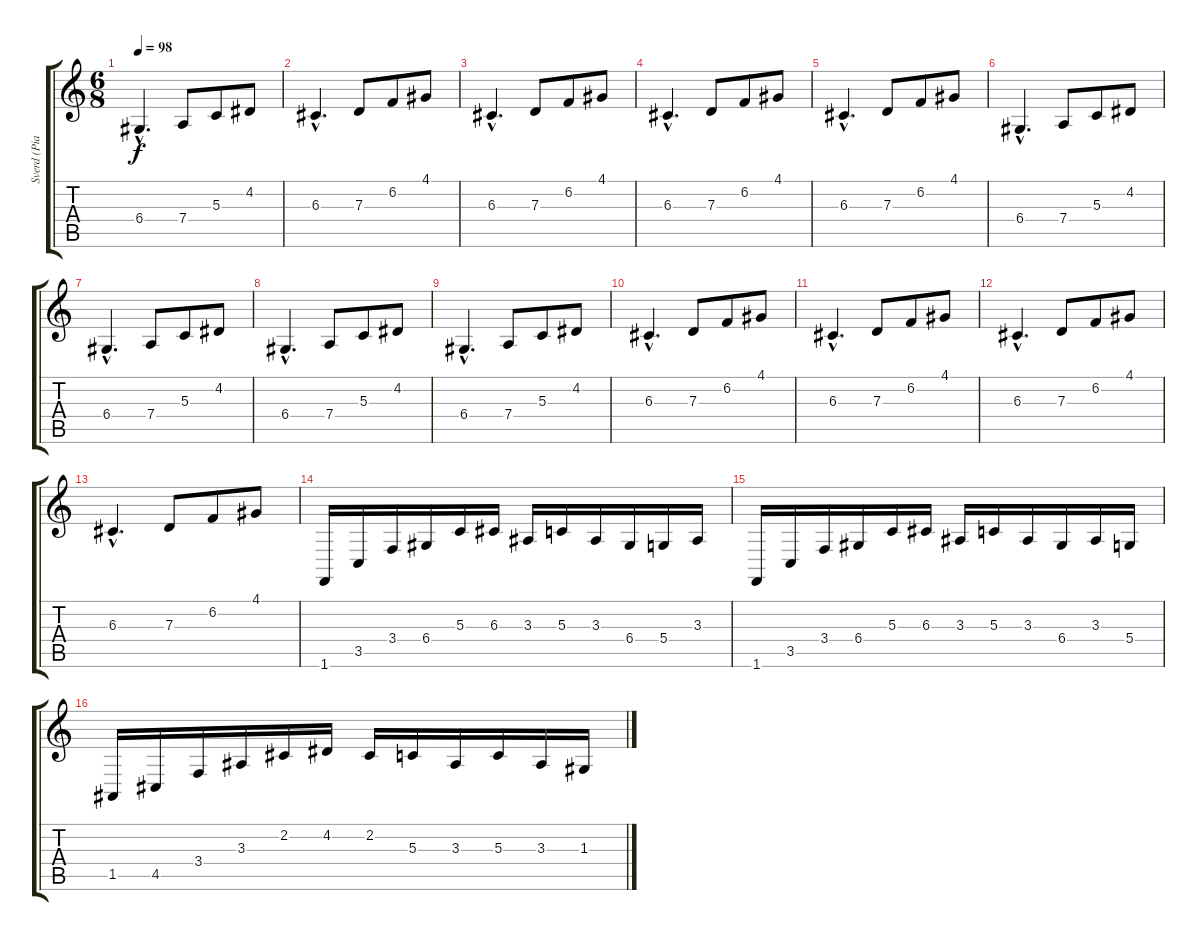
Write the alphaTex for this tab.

\track ("Sverd (Piano)" "Sverd (Pia") {instrument electricgrandpiano}
\staff {score tabs}
\tuning (E4 B3 G3 D3 A2 E2) {hide}
\ts (6 8)
\tempo 98
\clef g2
\ks c
6.4{hac}.4{d dy f instrument electricgrandpiano} 7.4.8 5.3.8 4.2.8 |
6.3{hac}.4{d instrument electricgrandpiano} 7.3.8 6.2.8 4.1.8 |
6.3{hac}.4{d instrument electricgrandpiano} 7.3.8 6.2.8 4.1.8 |
6.3{hac}.4{d instrument electricgrandpiano} 7.3.8 6.2.8 4.1.8 |
6.3{hac}.4{d instrument electricgrandpiano} 7.3.8 6.2.8 4.1.8 |
6.4{hac}.4{d instrument electricgrandpiano} 7.4.8 5.3.8 4.2.8 |
6.4{hac}.4{d instrument electricgrandpiano} 7.4.8 5.3.8 4.2.8 |
6.4{hac}.4{d instrument electricgrandpiano} 7.4.8 5.3.8 4.2.8 |
6.4{hac}.4{d instrument electricgrandpiano} 7.4.8 5.3.8 4.2.8 |
6.3{hac}.4{d instrument electricgrandpiano} 7.3.8 6.2.8 4.1.8 |
6.3{hac}.4{d instrument electricgrandpiano} 7.3.8 6.2.8 4.1.8 |
6.3{hac}.4{d instrument electricgrandpiano} 7.3.8 6.2.8 4.1.8 |
6.3{hac}.4{d instrument electricgrandpiano} 7.3.8 6.2.8 4.1.8 |
1.6.16{volume 11 instrument electricgrandpiano} 3.5.16 3.4.16 6.4.16 5.3.16 6.3.16 3.3.16 5.3.16 3.3.16 6.4.16 5.4.16 3.3.16 |
1.6.16 3.5.16 3.4.16 6.4.16 5.3.16 6.3.16 3.3.16 5.3.16 3.3.16 6.4.16 3.3.16 5.4.16 |
1.5.16{volume 11 instrument electricgrandpiano} 4.5.16 3.4.16 3.3.16 2.2.16 4.2.16 2.2.16 5.3.16 3.3.16 5.3.16 3.3.16 1.3.16
